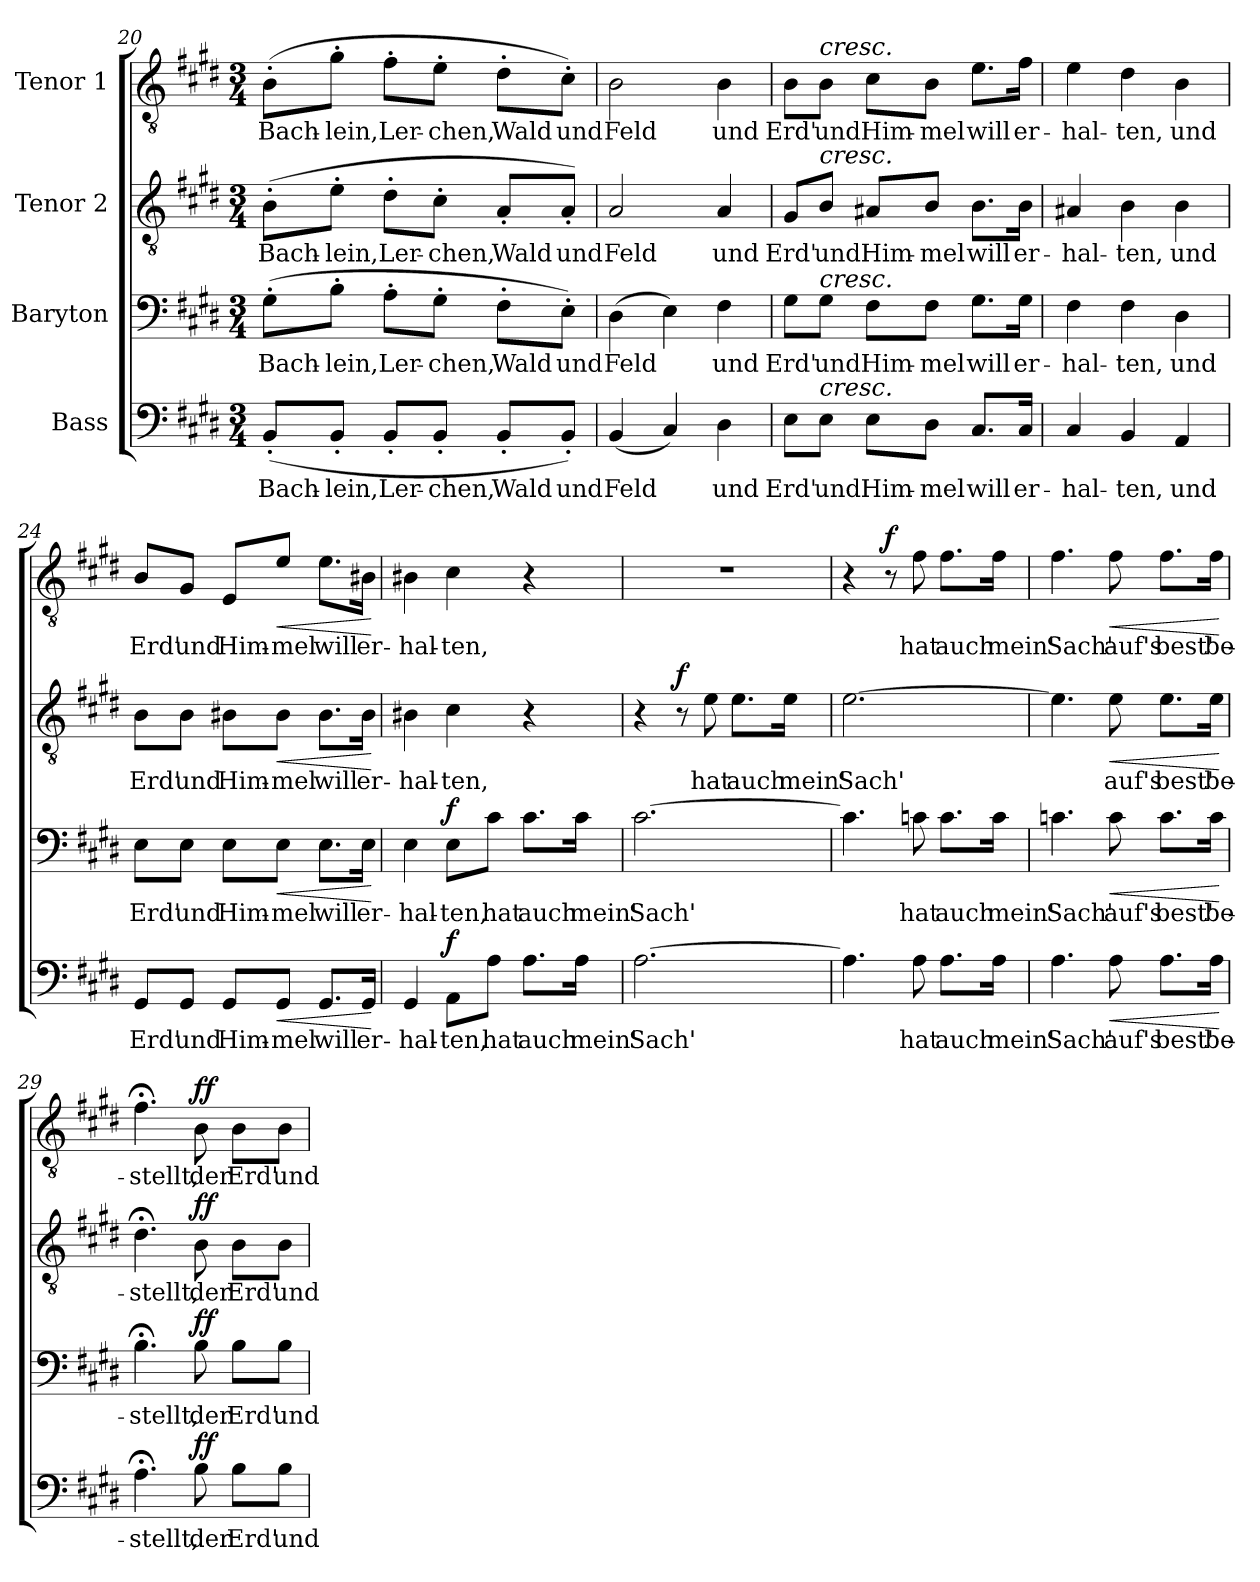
**kern	**text	**dynam	**kern	**text	**dynam	**kern	**text	**dynam	**kern	**text	**dynam
*part4	*part4	*part4	*part3	*part3	*part3	*part2	*part2	*part2	*part1	*part1	*part1
*staff4	*staff4	*staff4	*staff3	*staff3	*staff3	*staff2	*staff2	*staff2	*staff1	*staff1	*staff1
*I"Bass	*	*	*I"Baryton	*	*	*I"Tenor 2	*	*	*I"Tenor 1	*	*
*clefF4	*	*	*clefF4	*	*	*clefGv2	*	*	*clefGv2	*	*
*k[f#c#g#d#]	*	*	*k[f#c#g#d#]	*	*	*k[f#c#g#d#]	*	*	*k[f#c#g#d#]	*	*
*M3/4	*	*	*M3/4	*	*	*M3/4	*	*	*M3/4	*	*
=20	=20	=20	=20	=20	=20	=20	=20	=20	=20	=20	=20
!	!LO:LY:b	!	!	!LO:LY:b	!	!	!LO:LY:b	!	!	!LO:LY:b	!
(<8BB'/L	Bach-	.	(>8G#'\L	Bach-	.	(>8B'\L	Bach-	.	(>8B'\L	Bach-	.
!	!LO:LY:b	!	!	!LO:LY:b	!	!	!LO:LY:b	!	!	!LO:LY:b	!
8BB'/J	-lein,	.	8B'\J	-lein,	.	8e'\J	-lein,	.	8g#'\J	-lein,	.
!	!LO:LY:b	!	!	!LO:LY:b	!	!	!LO:LY:b	!	!	!LO:LY:b	!
8BB'/L	Ler-	.	8A'\L	Ler-	.	8d#'\L	Ler-	.	8f#'\L	Ler-	.
!	!LO:LY:b	!	!	!LO:LY:b	!	!	!LO:LY:b	!	!	!LO:LY:b	!
8BB'/J	-chen,	.	8G#'\J	-chen,	.	8c#'\J	-chen,	.	8e'\J	-chen,	.
!	!LO:LY:b	!	!	!LO:LY:b	!	!	!LO:LY:b	!	!	!LO:LY:b	!
8BB'/L	Wald	.	8F#'\L	Wald	.	8A'/L	Wald	.	8d#'\L	Wald	.
!	!LO:LY:b	!	!	!LO:LY:b	!	!	!LO:LY:b	!	!	!LO:LY:b	!
8BB'/J)	und	.	8E'\J)	und	.	8A'/J)	und	.	8c#'\J)	und	.
=21	=21	=21	=21	=21	=21	=21	=21	=21	=21	=21	=21
!	!LO:LY:b	!	!	!LO:LY:b	!	!	!LO:LY:b	!	!	!LO:LY:b	!
(<4BB/	Feld	.	(>4D#\	Feld	.	2A/	Feld	.	2B\	Feld	.
4C#/)	.	.	4E\)	.	.	.	.	.	.	.	.
!	!LO:LY:b	!	!	!LO:LY:b	!	!	!LO:LY:b	!	!	!LO:LY:b	!
4D#\	und	.	4F#\	und	.	4A/	und	.	4B\	und	.
=22	=22	=22	=22	=22	=22	=22	=22	=22	=22	=22	=22
!	!LO:LY:b	!	!	!LO:LY:b	!	!	!LO:LY:b	!	!	!LO:LY:b	!
8E\L	Erd'	.	8G#\L	Erd'	.	8G#/L	Erd'	.	8B\L	Erd'	.
!	!	!	!	!	!	!	!	!	!LO:TX:a:i:t=cresc.	!	!
!	!	!	!	!	!	!LO:TX:a:i:t=cresc.	!	!	!	!	!
!	!	!	!LO:TX:a:i:t=cresc.	!	!	!	!	!	!	!	!
!LO:TX:a:i:t=cresc.	!	!	!	!	!	!	!	!	!	!	!
!	!LO:LY:b	!	!	!LO:LY:b	!	!	!LO:LY:b	!	!	!LO:LY:b	!
8E\J	und	.	8G#\J	und	.	8B/J	und	.	8B\J	und	.
!	!LO:LY:b	!	!	!LO:LY:b	!	!	!LO:LY:b	!	!	!LO:LY:b	!
8E\L	Him-	.	8F#\L	Him-	.	8A#X/L	Him-	.	8c#\L	Him-	.
!	!LO:LY:b	!	!	!LO:LY:b	!	!	!LO:LY:b	!	!	!LO:LY:b	!
8D#\J	-mel	.	8F#\J	-mel	.	8B/J	-mel	.	8B\J	-mel	.
!	!LO:LY:b	!	!	!LO:LY:b	!	!	!LO:LY:b	!	!	!LO:LY:b	!
8.C#/L	will	.	8.G#\L	will	.	8.B\L	will	.	8.e\L	will	.
!	!LO:LY:b	!	!	!LO:LY:b	!	!	!LO:LY:b	!	!	!LO:LY:b	!
16C#/Jk	er-	.	16G#\Jk	er-	.	16B\Jk	er-	.	16f#\Jk	er-	.
=23	=23	=23	=23	=23	=23	=23	=23	=23	=23	=23	=23
!	!LO:LY:b	!	!	!LO:LY:b	!	!	!LO:LY:b	!	!	!LO:LY:b	!
4C#/	-hal-	.	4F#\	-hal-	.	4A#X/	-hal-	.	4e\	-hal-	.
!	!LO:LY:b	!	!	!LO:LY:b	!	!	!LO:LY:b	!	!	!LO:LY:b	!
4BB/	-ten,	.	4F#\	-ten,	.	4B\	-ten,	.	4d#\	-ten,	.
!	!LO:LY:b	!	!	!LO:LY:b	!	!	!LO:LY:b	!	!	!LO:LY:b	!
4AA/	und	.	4D#\	und	.	4B\	und	.	4B\	und	.
=24	=24	=24	=24	=24	=24	=24	=24	=24	=24	=24	=24
!	!LO:LY:b	!	!	!LO:LY:b	!	!	!LO:LY:b	!	!	!LO:LY:b	!
8GG#/L	Erd'	.	8E\L	Erd'	.	8B\L	Erd'	.	8B/L	Erd'	.
!	!LO:LY:b	!	!	!LO:LY:b	!	!	!LO:LY:b	!	!	!LO:LY:b	!
8GG#/J	und	.	8E\J	und	.	8B\J	und	.	8G#/J	und	.
!	!LO:LY:b	!	!	!LO:LY:b	!	!	!LO:LY:b	!	!	!LO:LY:b	!
8GG#/L	Him-	.	8E\L	Him-	.	8B#X\L	Him-	.	8E/L	Him-	.
!	!LO:LY:b	!LO:HP:b	!	!LO:LY:b	!LO:HP:b	!	!LO:LY:b	!LO:HP:b	!	!LO:LY:b	!LO:HP:b
8GG#/J	-mel	<	8E\J	-mel	<	8B#\J	-mel	<	8e/J	-mel	<
!	!LO:LY:b	!	!	!LO:LY:b	!	!	!LO:LY:b	!	!	!LO:LY:b	!
8.GG#/L	will	.	8.E\L	will	.	8.B#\L	will	.	8.e\L	will	.
!	!LO:LY:b	!	!	!LO:LY:b	!	!	!LO:LY:b	!	!	!LO:LY:b	!
16GG#/Jk	er-	.	16E\Jk	er-	.	16B#\Jk	er-	.	16B#X\Jk	er-	.
.	.	[	.	.	[	.	.	[	.	.	[
!!LO:PB:g=z
=25	=25	=25	=25	=25	=25	=25	=25	=25	=25	=25	=25
!	!LO:LY:b	!	!	!LO:LY:b	!	!	!LO:LY:b	!	!	!LO:LY:b	!
4GG#/	hal-	.	4E\	hal-	.	4B#X\	-hal-	.	4B#X\	-hal-	.
!	!LO:LY:b	!LO:DY:a	!	!LO:LY:b	!LO:DY:a	!	!LO:LY:b	!	!	!LO:LY:b	!
8AA\L	-ten,	f	8E\L	-ten,	f	4c#\	-ten,	.	4c#\	-ten,	.
!	!LO:LY:b	!	!	!LO:LY:b	!	!	!	!	!	!	!
8A\J	hat	.	8c#\J	hat	.	.	.	.	.	.	.
!	!LO:LY:b	!	!	!LO:LY:b	!	!	!	!	!	!	!
8.A\L	auch	.	8.c#\L	auch	.	4r	.	.	4r	.	.
!	!LO:LY:b	!	!	!LO:LY:b	!	!	!	!	!	!	!
16A\Jk	mein'	.	16c#\Jk	mein'	.	.	.	.	.	.	.
=26	=26	=26	=26	=26	=26	=26	=26	=26	=26	=26	=26
!	!LO:LY:b	!	!	!LO:LY:b	!	!	!	!	!	!	!
[2.A\	Sach'	.	[2.c#\	Sach'	.	4r	.	.	2.r	.	.
!	!	!	!	!	!	!	!	!LO:DY:a	!	!	!
.	.	.	.	.	.	8r	.	f	.	.	.
!	!	!	!	!	!	!	!LO:LY:b	!	!	!	!
.	.	.	.	.	.	8e\	hat	.	.	.	.
!	!	!	!	!	!	!	!LO:LY:b	!	!	!	!
.	.	.	.	.	.	8.e\L	auch	.	.	.	.
!	!	!	!	!	!	!	!LO:LY:b	!	!	!	!
.	.	.	.	.	.	16e\Jk	mein'	.	.	.	.
=27	=27	=27	=27	=27	=27	=27	=27	=27	=27	=27	=27
!	!	!	!	!	!	!	!LO:LY:b	!	!	!	!
4.A\]	.	.	4.c#\]	.	.	[2.e\	Sach'	.	4r	.	.
!	!	!	!	!	!	!	!	!	!	!	!LO:DY:a
.	.	.	.	.	.	.	.	.	8r	.	f
!	!LO:LY:b	!	!	!LO:LY:b	!	!	!	!	!	!LO:LY:b	!
8A\	hat	.	8cn\	hat	.	.	.	.	8f#\	hat	.
!	!LO:LY:b	!	!	!LO:LY:b	!	!	!	!	!	!LO:LY:b	!
8.A\L	auch	.	8.c\L	auch	.	.	.	.	8.f#\L	auch	.
!	!LO:LY:b	!	!	!LO:LY:b	!	!	!	!	!	!LO:LY:b	!
16A\Jk	mein'	.	16c\Jk	mein'	.	.	.	.	16f#\Jk	mein'	.
=28	=28	=28	=28	=28	=28	=28	=28	=28	=28	=28	=28
!	!LO:LY:b	!	!	!LO:LY:b	!	!	!	!	!	!LO:LY:b	!
4.A\	Sach'	.	4.cn\	Sach'	.	4.e\]	.	.	4.f#\	Sach'	.
!	!LO:LY:b	!LO:HP:b	!	!LO:LY:b	!LO:HP:b	!	!LO:LY:b	!LO:HP:b	!	!LO:LY:b	!LO:HP:b
8A\	auf's	<	8c\	auf's	<	8e\	auf's	<	8f#\	auf's	<
!	!LO:LY:b	!	!	!LO:LY:b	!	!	!LO:LY:b	!	!	!LO:LY:b	!
8.A\L	best'	.	8.c\L	best'	.	8.e\L	best'	.	8.f#\L	best'	.
!	!LO:LY:b	!	!	!LO:LY:b	!	!	!LO:LY:b	!	!	!LO:LY:b	!
16A\Jk	be-	.	16c\Jk	be-	.	16e\Jk	be-	.	16f#\Jk	be-	.
.	.	[	.	.	[	.	.	[	.	.	[
=29	=29	=29	=29	=29	=29	=29	=29	=29	=29	=29	=29
!	!LO:LY:b	!	!	!LO:LY:b	!	!	!LO:LY:b	!	!	!LO:LY:b	!
4.A;<\	-stellt,	.	4.B;<\	-stellt,	.	4.d#;<\	-stellt,	.	4.f#;<\	-stellt,	.
!	!LO:LY:b	!LO:DY:a	!	!LO:LY:b	!LO:DY:a	!	!LO:LY:b	!LO:DY:a	!	!LO:LY:b	!LO:DY:a
8B\	der	ff	8B\	der	ff	8B\	der	ff	8B\	der	ff
!	!LO:LY:b	!	!	!LO:LY:b	!	!	!LO:LY:b	!	!	!LO:LY:b	!
8B\L	Erd'	.	8B\L	Erd'	.	8B\L	Erd'	.	8B\L	Erd'	.
!	!LO:LY:b	!	!	!LO:LY:b	!	!	!LO:LY:b	!	!	!LO:LY:b	!
8B\J	und	.	8B\J	und	.	8B\J	und	.	8B\J	und	.
=	=	=	=	=	=	=	=	=	=	=	=
*-	*-	*-	*-	*-	*-	*-	*-	*-	*-	*-	*-
